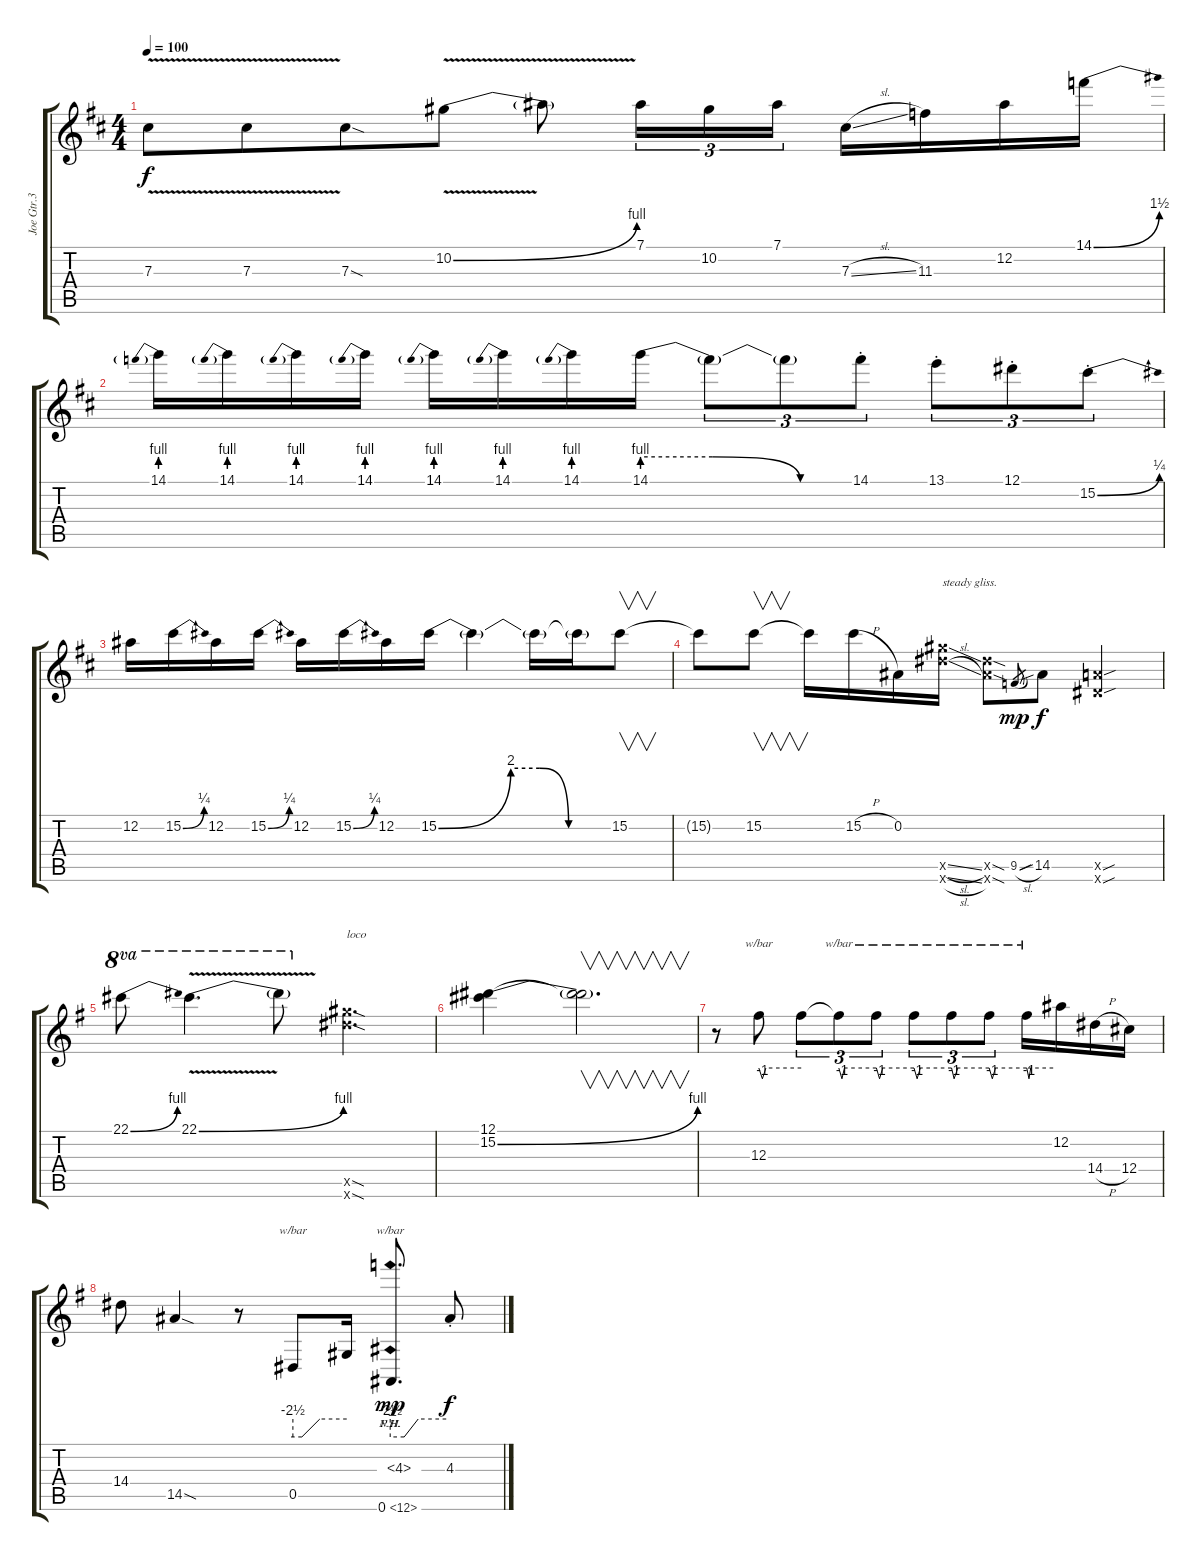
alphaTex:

\track ("Joe Gtr.3" "Joe Gtr.3") {instrument distortionguitar}
\staff {score tabs}
\tuning (Eb4 Bb3 Gb3 Db3 Ab2 Eb2) {hide}
\ts (4 4)
\tempo 100
\clef g2
\ks bminor
7.3{v}.8{dy f} 7.3{v}.8{beam merge} 7.3{sod}.8 10.2{be (bend 0 0 60 4) v}.8 10.2{t}.8 7.1.16{tu (3 2)} 10.2.16{tu (3 2)} 7.1.16{tu (3 2)} 7.3{sl}.16 11.3.16 12.2.16 14.1{be (bend 0 0 60 6)}.16 |
14.1{be (prebend 0 4 60 4)}.16 14.1{be (prebend 0 4 60 4)}.16 14.1{be (prebend 0 4 60 4)}.16 14.1{be (prebend 0 4 60 4)}.16 14.1{be (prebend 0 4 60 4)}.16 14.1{be (prebend 0 4 60 4)}.16 14.1{be (prebend 0 4 60 4)}.16 14.1{be (custom 0 4 20 4 45 0 60 0)}.16 14.1{t}.8{tu (3 2)} 14.1{t}.8{tu (3 2)} 14.1{st}.8{tu (3 2)} 13.1{st}.8{tu (3 2)} 12.1{st}.8{tu (3 2)} 15.2{be (bend 0 0 60 1) st}.8{tu (3 2)} |
12.2.16 15.2{be (bend 0 0 60 1)}.16 12.2.16 15.2{be (bend 0 0 60 1)}.16 12.2.16 15.2{be (bend 0 0 60 1)}.16 12.2.16 15.2{be (custom 0 0 25 8 35 8 45 0 60 0)}.16 15.2{t}.4 15.2{t}.16 15.2{t}.16 15.2.8{v} |
15.2{t}.8 15.2.8{v} 15.2{t}.16 15.2{h}.16 0.2.16 (24.5{sl x} 24.6{sl x}).16{txt "steady gliss."} (19.5{sod x} 19.6{sod x}).8 9.5{sl}.8{gr dy mp} 14.5{sib}.8{dy f} (13.5{sou x} 12.6{sou x}).4 |
\ks g
22.1{be (bend 0 0 60 4)}.8{ot 8va} 22.1{be (bend 0 0 60 4) v}.4{d ot 8va} 22.1{t}.8{ot 8va} (24.5{sod x} 24.6{sod x}).4{d txt "loco"} |
(12.1 15.2{be (bend 0 0 60 4)}).4 (12.1{t} 15.2{t}).2{v d} |
r.8 12.3.8{tbe (custom default 0 0 5 -4 10 0 60 0)} 12.3{t}.8{tu (3 2)} 12.3{t}.8{tu (3 2) tbe (custom default 0 0 5 -4 9 0 60 0)} 12.3{t}.8{tu (3 2) tbe (custom default 0 0 5 -4 10 0 60 0)} 12.3{t}.8{tu (3 2) tbe (custom default 0 0 5 -4 10 0 60 0)} 12.3{t}.8{tu (3 2) tbe (custom default 0 0 4 -4 10 0 60 0)} 12.3{t}.8{tu (3 2) tbe (custom default 0 0 5 -4 10 0 60 0)} 12.3{t}.16{tbe (custom default 0 0 5 -4 9 0 60 0)} 12.2.16 14.4{h}.16 12.4.16 |
14.4.8 14.5{sod}.4 r.8 0.5.8{tbe (custom default 0 -10 10 -10 30 0 60 0)} 0.5{t}.16{beam split} (4.3{nh} 0.6{ph 12}).8{d tbe (custom default 0 -10 15 -10 30 0 60 0) dy mp beam split} 4.3{st}.8{dy f}
